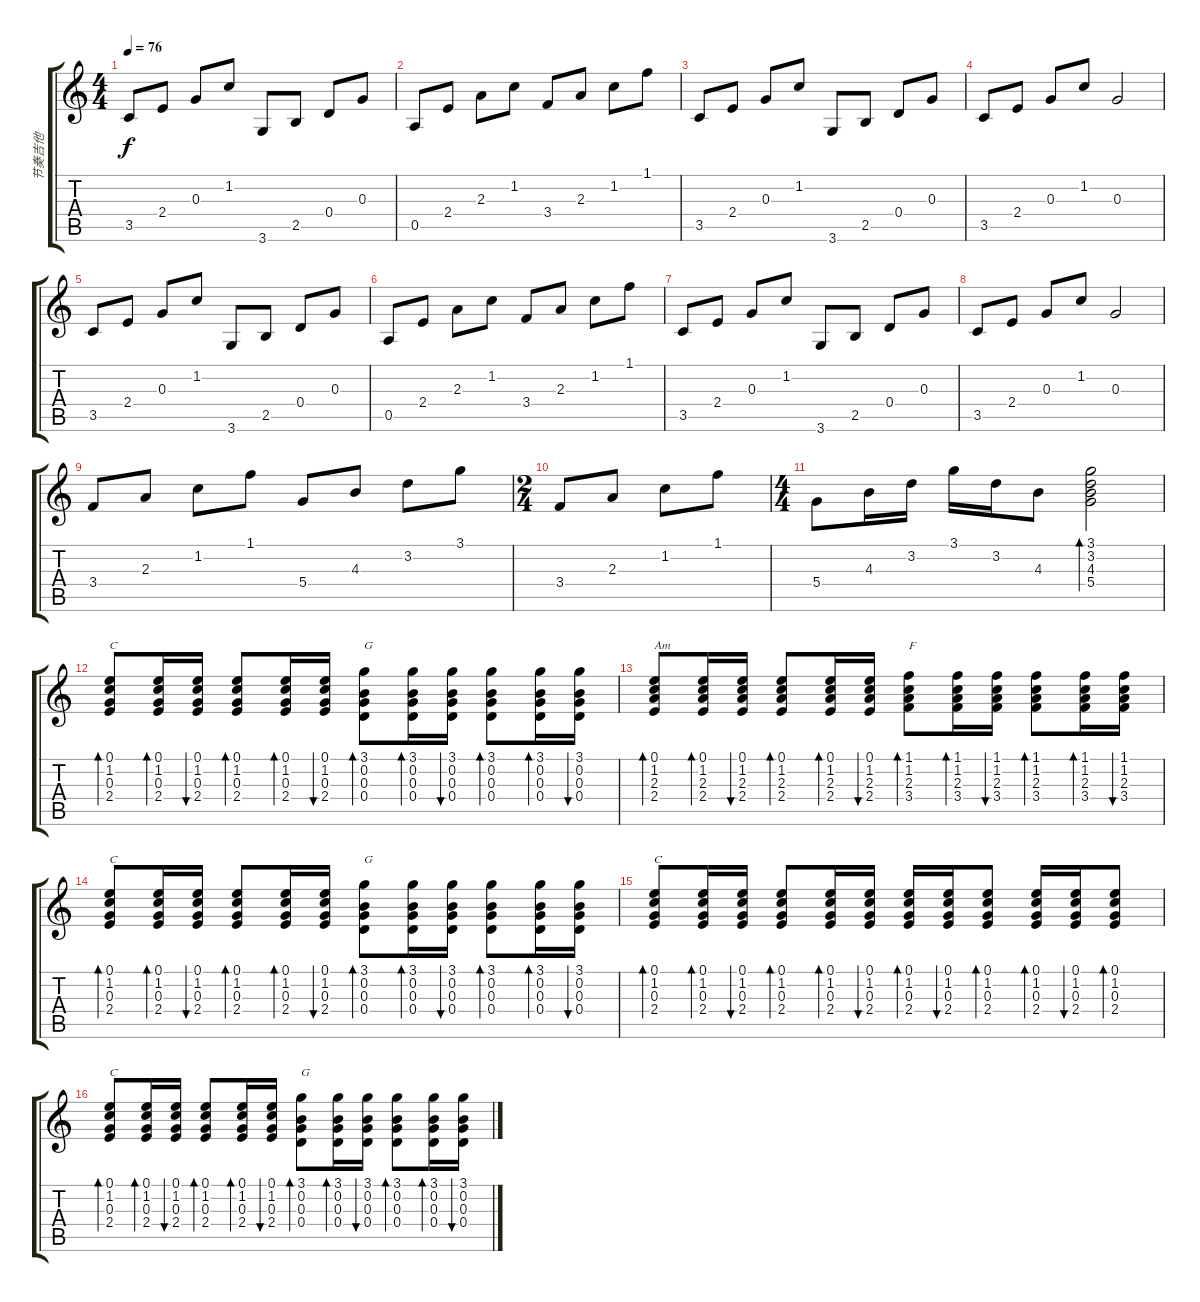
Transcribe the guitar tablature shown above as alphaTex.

\track ("节奏吉他" "节奏吉他") {instrument acousticguitarsteel}
\staff {score tabs}
\tuning (E4 B3 G3 D3 A2 E2) {hide}
\ts (4 4)
\tempo 76
\clef g2
\ks c
3.5.8{dy f volume 14 instrument acousticguitarsteel} 2.4.8 0.3.8 1.2.8 3.6.8 2.5.8 0.4.8 0.3.8 |
0.5.8 2.4.8 2.3.8 1.2.8 3.4.8 2.3.8 1.2.8 1.1.8 |
3.5.8 2.4.8 0.3.8 1.2.8 3.6.8 2.5.8 0.4.8 0.3.8 |
3.5.8 2.4.8 0.3.8 1.2.8 0.3.2 |
3.5.8 2.4.8 0.3.8 1.2.8 3.6.8 2.5.8 0.4.8 0.3.8 |
0.5.8 2.4.8 2.3.8 1.2.8 3.4.8 2.3.8 1.2.8 1.1.8 |
3.5.8 2.4.8 0.3.8 1.2.8 3.6.8 2.5.8 0.4.8 0.3.8 |
3.5.8 2.4.8 0.3.8 1.2.8 0.3.2 |
3.4.8 2.3.8 1.2.8 1.1.8 5.4.8 4.3.8 3.2.8 3.1.8 |
\ts (2 4)
3.4.8 2.3.8 1.2.8 1.1.8 |
\ts (4 4)
5.4.8 4.3.16 3.2.16 3.1.16 3.2.16 4.3.8 (3.1 3.2 4.3 5.4).2{bd 240} |
(0.1 1.2 0.3 2.4).8{bd 30 txt "C" volume 11 instrument acousticguitarsteel} (0.1 1.2 0.3 2.4).16{bd 30} (0.1 1.2 0.3 2.4).16{bu 30} (0.1 1.2 0.3 2.4).8{bd 30} (0.1 1.2 0.3 2.4).16{bd 30} (0.1 1.2 0.3 2.4).16{bu 30} (3.1 0.2 0.3 0.4).8{bd 30 txt "G"} (3.1 0.2 0.3 0.4).16{bd 30} (3.1 0.2 0.3 0.4).16{bu 30} (3.1 0.2 0.3 0.4).8{bd 30} (3.1 0.2 0.3 0.4).16{bd 30} (3.1 0.2 0.3 0.4).16{bu 30} |
(0.1 1.2 2.3 2.4).8{bd 30 txt "Am"} (0.1 1.2 2.3 2.4).16{bd 30} (0.1 1.2 2.3 2.4).16{bu 30} (0.1 1.2 2.3 2.4).8{bd 30} (0.1 1.2 2.3 2.4).16{bd 30} (0.1 1.2 2.3 2.4).16{bu 30} (1.1 1.2 2.3 3.4).8{bd 30 txt "F"} (1.1 1.2 2.3 3.4).16{bd 30} (1.1 1.2 2.3 3.4).16{bu 30} (1.1 1.2 2.3 3.4).8{bd 30} (1.1 1.2 2.3 3.4).16{bd 30} (1.1 1.2 2.3 3.4).16{bu 30} |
(0.1 1.2 0.3 2.4).8{bd 30 txt "C"} (0.1 1.2 0.3 2.4).16{bd 30} (0.1 1.2 0.3 2.4).16{bu 30} (0.1 1.2 0.3 2.4).8{bd 30} (0.1 1.2 0.3 2.4).16{bd 30} (0.1 1.2 0.3 2.4).16{bu 30} (3.1 0.2 0.3 0.4).8{bd 30 txt "G"} (3.1 0.2 0.3 0.4).16{bd 30} (3.1 0.2 0.3 0.4).16{bu 30} (3.1 0.2 0.3 0.4).8{bd 30} (3.1 0.2 0.3 0.4).16{bd 30} (3.1 0.2 0.3 0.4).16{bu 30} |
(0.1 1.2 0.3 2.4).8{bd 30 txt "C"} (0.1 1.2 0.3 2.4).16{bd 30} (0.1 1.2 0.3 2.4).16{bu 30} (0.1 1.2 0.3 2.4).8{bd 30} (0.1 1.2 0.3 2.4).16{bd 30} (0.1 1.2 0.3 2.4).16{bu 30} (0.1 1.2 0.3 2.4).16{bd 30} (0.1 1.2 0.3 2.4).16{bu 30} (0.1 1.2 0.3 2.4).8{bd 30} (0.1 1.2 0.3 2.4).16{bd 30} (0.1 1.2 0.3 2.4).16{bu 30} (0.1 1.2 0.3 2.4).8{bd 30} |
(0.1 1.2 0.3 2.4).8{bd 30 txt "C"} (0.1 1.2 0.3 2.4).16{bd 30} (0.1 1.2 0.3 2.4).16{bu 30} (0.1 1.2 0.3 2.4).8{bd 30} (0.1 1.2 0.3 2.4).16{bd 30} (0.1 1.2 0.3 2.4).16{bu 30} (3.1 0.2 0.3 0.4).8{bd 30 txt "G"} (3.1 0.2 0.3 0.4).16{bd 30} (3.1 0.2 0.3 0.4).16{bu 30} (3.1 0.2 0.3 0.4).8{bd 30} (3.1 0.2 0.3 0.4).16{bd 30} (3.1 0.2 0.3 0.4).16{bu 30}
